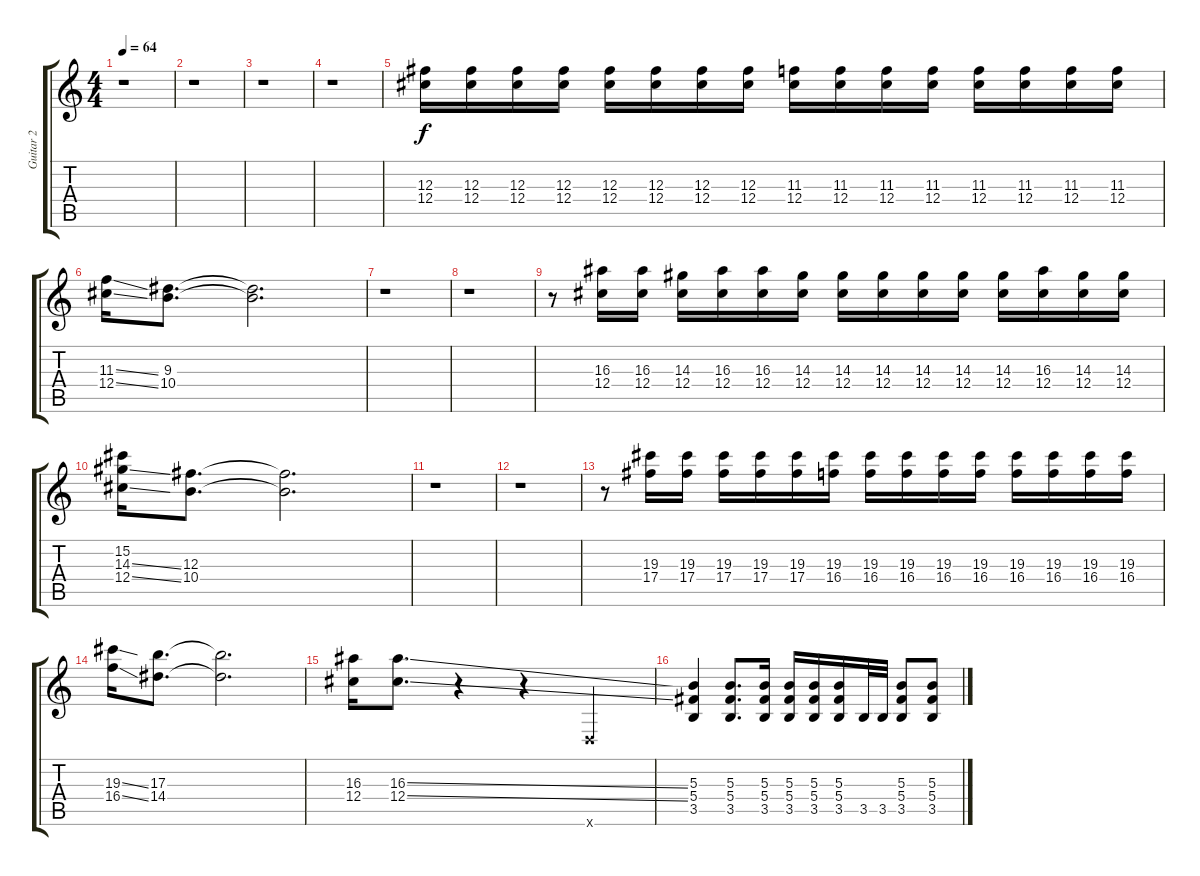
\track ("Guitar 2" "Guitar 2") {instrument distortionguitar}
\staff {score tabs}
\tuning (Eb4 Bb3 Gb3 Db3 Ab2 Eb2) {hide}
\ts (4 4)
\tempo 64
\clef g2
\ks c
r.1{dy f} |
r.1 |
r.1 |
r.1 |
(12.3 12.4).16 (12.3 12.4).16 (12.3 12.4).16 (12.3 12.4).16 (12.3 12.4).16 (12.3 12.4).16 (12.3 12.4).16 (12.3 12.4).16 (11.3 12.4).16 (11.3 12.4).16 (11.3 12.4).16 (11.3 12.4).16 (11.3 12.4).16 (11.3 12.4).16 (11.3 12.4).16 (11.3 12.4).16 |
(11.3{ss} 12.4{ss}).16 (9.3 10.4).8{d} (9.3{t} 10.4{t}).2{d} |
r.1 |
r.1 |
r.8 (16.3 12.4).16 (16.3 12.4).16 (14.3 12.4).16 (16.3 12.4).16 (16.3 12.4).16 (14.3 12.4).16 (14.3 12.4).16 (14.3 12.4).16 (14.3 12.4).16 (14.3 12.4).16 (14.3 12.4).16 (16.3 12.4).16 (14.3 12.4).16 (14.3 12.4).16 |
(15.2 14.3{ss} 12.4{ss}).16 (12.3 10.4).8{d} (12.3{t} 10.4{t}).2{d} |
r.1 |
r.1 |
r.8 (19.3 17.4).16 (19.3 17.4).16 (19.3 17.4).16 (19.3 17.4).16 (19.3 17.4).16 (19.3 16.4).16 (19.3 16.4).16 (19.3 16.4).16 (19.3 16.4).16 (19.3 16.4).16 (19.3 16.4).16 (19.3 16.4).16 (19.3 16.4).16 (19.3 16.4).16 |
(19.3{ss} 16.4{ss}).16 (17.3 14.4).8{d} (17.3{t} 14.4{t}).2{d} |
(16.3 12.4).16 (16.3{ss} 12.4{ss}).8{d} r.4 r.4 -1.6{x}.4 |
(5.3 5.4 3.5).4 (5.3 5.4 3.5).8{d} (5.3 5.4 3.5).16 (5.3 5.4 3.5).16 (5.3 5.4 3.5).16 (5.3 5.4 3.5).16 3.5.32 3.5.32 (5.3 5.4 3.5).8 (5.3 5.4 3.5).8
